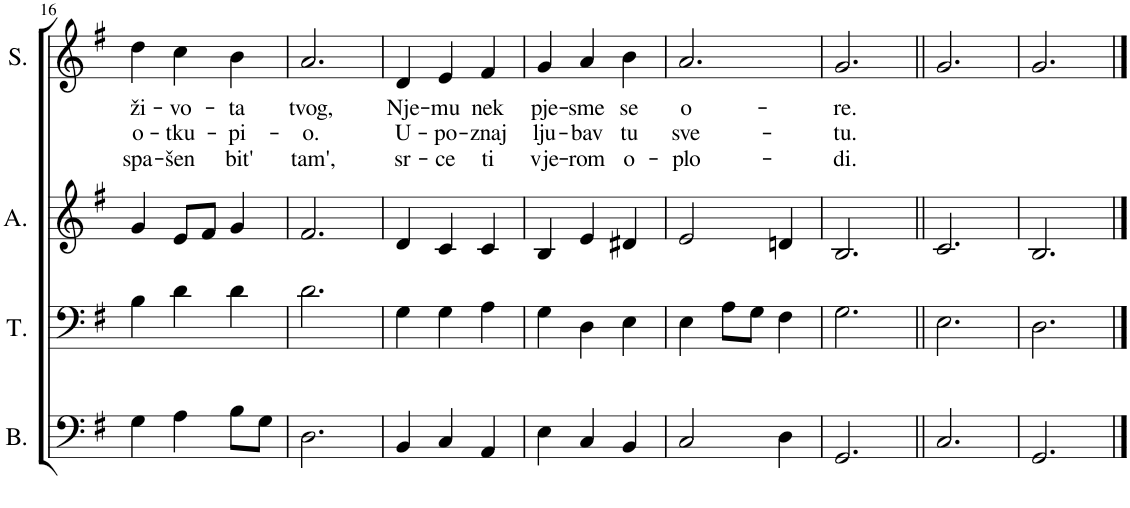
**kern	**kern	**kern	**kern	**text	**text	**text
*part4	*part3	*part2	*part1	*part1	*part1	*part1
*staff4	*staff3	*staff2	*staff1	*staff1	*staff1	*staff1
*I"Bass	*I"Tenor	*I"Alto	*I"Soprano	*	*	*
*I'B.	*I'T.	*I'A.	*I'S.	*	*	*
!!LO:PB:g=z
*clefF4	*clefF4	*clefG2	*clefG2	*	*	*
*k[f#]	*k[f#]	*k[f#]	*k[f#]	*	*	*
*M3/4	*M3/4	*M3/4	*M3/4	*	*	*
=16	=16	=16	=16	=16	=16	=16
!	!	!	!	!LO:LY:b	!LO:LY:b	!LO:LY:b
4G\	4B\	4g/	4dd\	ži-	o-	spa-
!	!	!	!	!LO:LY:b	!LO:LY:b	!LO:LY:b
4A\	4d\	8e/L	4cc\	-vo-	-tku-	-šen
.	.	8f#/J	.	.	.	.
!	!	!	!	!LO:LY:b	!LO:LY:b	!LO:LY:b
8B\L	4d\	4g/	4b\	-ta	-pi-	bit'
8G\J	.	.	.	.	.	.
=17	=17	=17	=17	=17	=17	=17
!	!	!	!	!LO:LY:b	!LO:LY:b	!LO:LY:b
2.D\	2.d\	2.f#/	2.a/	tvog,	-o.	tam',
=18	=18	=18	=18	=18	=18	=18
!	!	!	!	!LO:LY:b	!LO:LY:b	!LO:LY:b
4BB/	4G\	4d/	4d/	Nje-	U-	sr-
!	!	!	!	!LO:LY:b	!LO:LY:b	!LO:LY:b
4C/	4G\	4c/	4e/	-mu	-po-	-ce
!	!	!	!	!LO:LY:b	!LO:LY:b	!LO:LY:b
4AA/	4A\	4c/	4f#/	nek	-znaj	ti
=19	=19	=19	=19	=19	=19	=19
!	!	!	!	!LO:LY:b	!LO:LY:b	!LO:LY:b
4E\	4G\	4B/	4g/	pje-	lju-	vje-
!	!	!	!	!LO:LY:b	!LO:LY:b	!LO:LY:b
4C/	4D\	4e/	4a/	-sme	-bav	-rom
!	!	!	!	!LO:LY:b	!LO:LY:b	!LO:LY:b
4BB/	4E\	4d#X/	4b\	se	tu	o-
=20	=20	=20	=20	=20	=20	=20
!	!	!	!	!LO:LY:b	!LO:LY:b	!LO:LY:b
2C/	4E\	2e/	2.a/	o-	sve-	-plo-
.	8A\L	.	.	.	.	.
.	8G\J	.	.	.	.	.
4D\	4F#\	4dn/	.	.	.	.
=21	=21	=21	=21	=21	=21	=21
!	!	!	!	!LO:LY:b	!LO:LY:b	!LO:LY:b
2.GG/	2.G\	2.B/	2.g/	-re.	-tu.	-di.
=22||	=22||	=22||	=22||	=22||	=22||	=22||
2.C/	2.E\	2.c/	2.g/	.	.	.
=23	=23	=23	=23	=23	=23	=23
2.GG/	2.D\	2.B/	2.g/	.	.	.
==	==	==	==	==	==	==
*-	*-	*-	*-	*-	*-	*-
